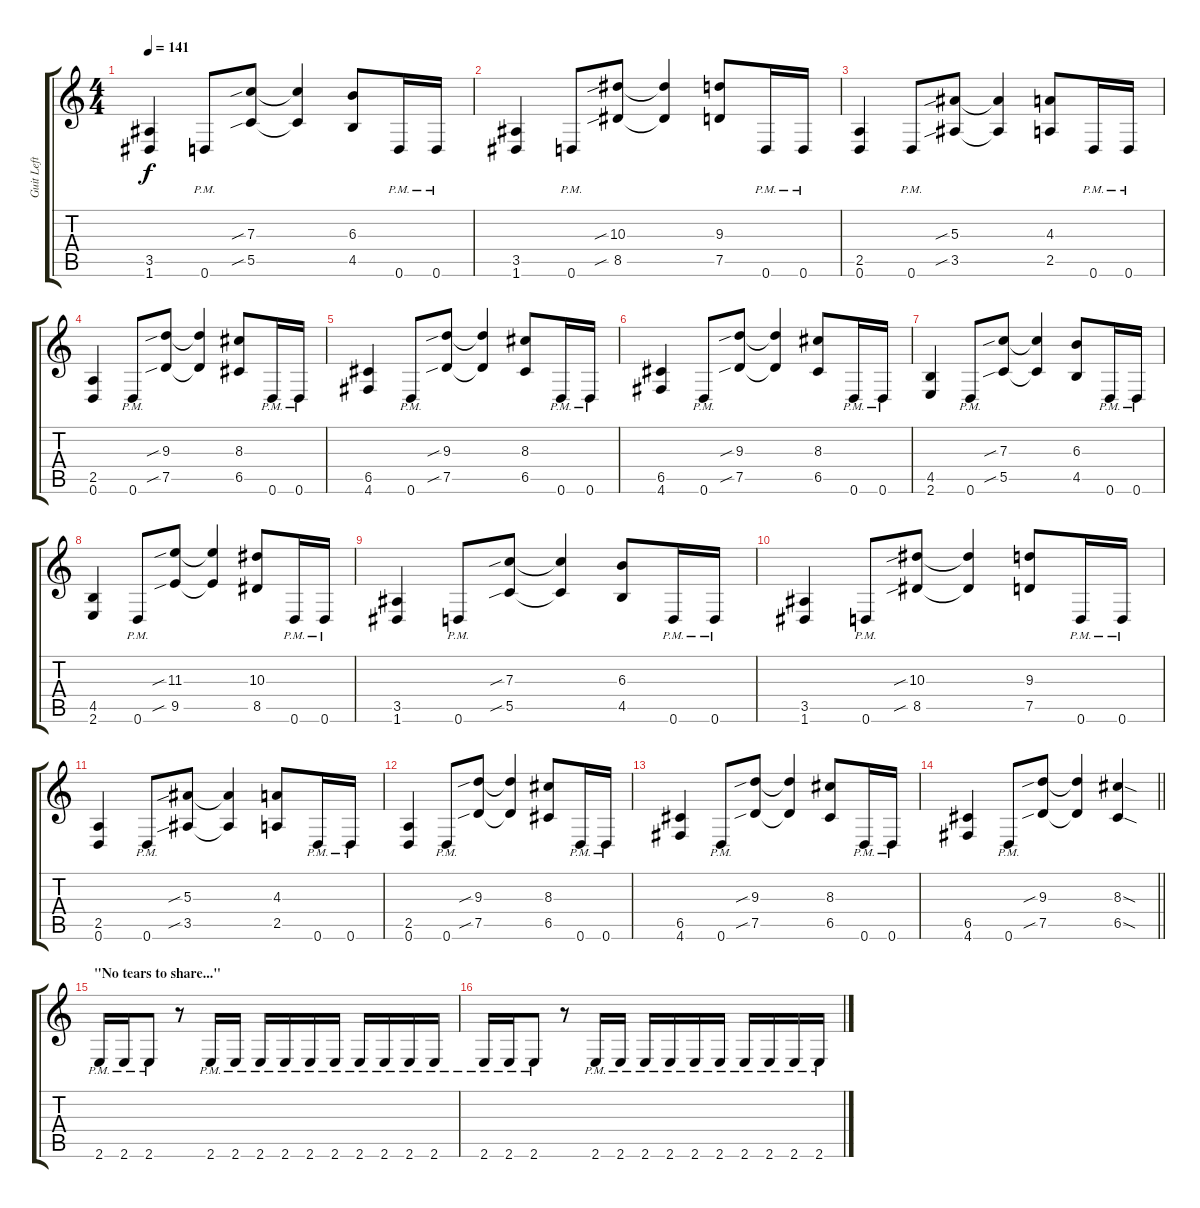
\track ("Guit Left" "Guit Left") {instrument distortionguitar}
\staff {score tabs}
\tuning (D4 A3 F3 C3 G2 D2) {hide}
\ts (4 4)
\tempo 141
\clef g2
\ks c
(3.5 1.6).4{dy f} 0.6{pm}.8 (7.3{sib} 5.5{sib}).8 (7.3{t} 5.5{t}).4 (6.3 4.5).8 0.6{pm}.16 0.6{pm}.16 |
(3.5 1.6).4 0.6{pm}.8 (10.3{sib} 8.5{sib}).8 (10.3{t} 8.5{t}).4 (9.3 7.5).8 0.6{pm}.16 0.6{pm}.16 |
(2.5 0.6).4 0.6{pm}.8 (5.3{sib} 3.5{sib}).8 (5.3{t} 3.5{t}).4 (4.3 2.5).8 0.6{pm}.16 0.6{pm}.16 |
(2.5 0.6).4 0.6{pm}.8 (9.3{sib} 7.5{sib}).8 (9.3{t} 7.5{t}).4 (8.3 6.5).8 0.6{pm}.16 0.6{pm}.16 |
(6.5 4.6).4 0.6{pm}.8 (9.3{sib} 7.5{sib}).8 (9.3{t} 7.5{t}).4 (8.3 6.5).8 0.6{pm}.16 0.6{pm}.16 |
(6.5 4.6).4 0.6{pm}.8 (9.3{sib} 7.5{sib}).8 (9.3{t} 7.5{t}).4 (8.3 6.5).8 0.6{pm}.16 0.6{pm}.16 |
(4.5 2.6).4 0.6{pm}.8 (7.3{sib} 5.5{sib}).8 (7.3{t} 5.5{t}).4 (6.3 4.5).8 0.6{pm}.16 0.6{pm}.16 |
(4.5 2.6).4 0.6{pm}.8 (11.3{sib} 9.5{sib}).8 (11.3{t} 9.5{t}).4 (10.3 8.5).8 0.6{pm}.16 0.6{pm}.16 |
(3.5 1.6).4 0.6{pm}.8 (7.3{sib} 5.5{sib}).8 (7.3{t} 5.5{t}).4 (6.3 4.5).8 0.6{pm}.16 0.6{pm}.16 |
(3.5 1.6).4 0.6{pm}.8 (10.3{sib} 8.5{sib}).8 (10.3{t} 8.5{t}).4 (9.3 7.5).8 0.6{pm}.16 0.6{pm}.16 |
(2.5 0.6).4 0.6{pm}.8 (5.3{sib} 3.5{sib}).8 (5.3{t} 3.5{t}).4 (4.3 2.5).8 0.6{pm}.16 0.6{pm}.16 |
(2.5 0.6).4 0.6{pm}.8 (9.3{sib} 7.5{sib}).8 (9.3{t} 7.5{t}).4 (8.3 6.5).8 0.6{pm}.16 0.6{pm}.16 |
(6.5 4.6).4 0.6{pm}.8 (9.3{sib} 7.5{sib}).8 (9.3{t} 7.5{t}).4 (8.3 6.5).8 0.6{pm}.16 0.6{pm}.16 |
\barLineRight lightlight
(6.5 4.6).4 0.6{pm}.8 (9.3{sib} 7.5{sib}).8 (9.3{t} 7.5{t}).4 (8.3{sod} 6.5{sod}).4 |
\section ("" "\"No tears to share...\"")
2.6{pm}.16 2.6{pm}.16 2.6{pm}.8 r.8 2.6{pm}.16 2.6{pm}.16 2.6{pm}.16 2.6{pm}.16 2.6{pm}.16 2.6{pm}.16 2.6{pm}.16 2.6{pm}.16 2.6{pm}.16 2.6{pm}.16 |
2.6{pm}.16 2.6{pm}.16 2.6{pm}.8 r.8 2.6{pm}.16 2.6{pm}.16 2.6{pm}.16 2.6{pm}.16 2.6{pm}.16 2.6{pm}.16 2.6{pm}.16 2.6{pm}.16 2.6{pm}.16 2.6{pm}.16
